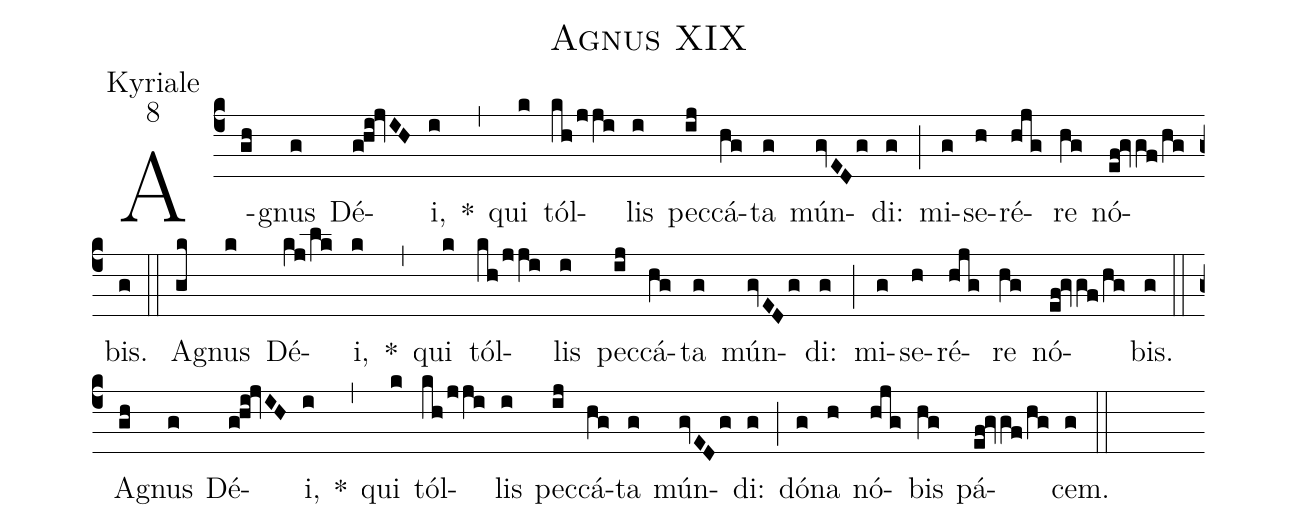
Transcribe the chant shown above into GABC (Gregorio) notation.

name:Agnus XIX;
office-part:Kyriale;
mode:8;
%%
(c4)A(gh)gnus(g) Dé(g!hi!jvIH)i,(i) *(,) qui(k) tól(kh/j/ji)lis(i) pec(ij)cá(hg)ta(g) mún(gvED/g)di:(g) (;) mi(g)se(h)ré(hjg)re(hg) nó(ef!gv/gf/hg)bis.(g) (::)

A(gk)gnus(k) Dé(kj/lk)i,(k) *(,) qui(k) tól(kh/j/ji)lis(i) pec(ij)cá(hg)ta(g) mún(gvEDg)di:(g) (;) mi(g)se(h)ré(hjg)re(hg) nó(ef!gv/gf/hg)bis.(g) (::)
A(gh)gnus(g) Dé(g!hi!jvIH)i,(i) *(,) qui(k) tól(kh/j/ji)lis(i) pec(ij)cá(hg)ta(g) mún(gvED/g)di:(g) (;) dó(g)na(h) nó(hjg)bis(hg) pá(ef!gv/gf/hg)cem.(g) (::)
